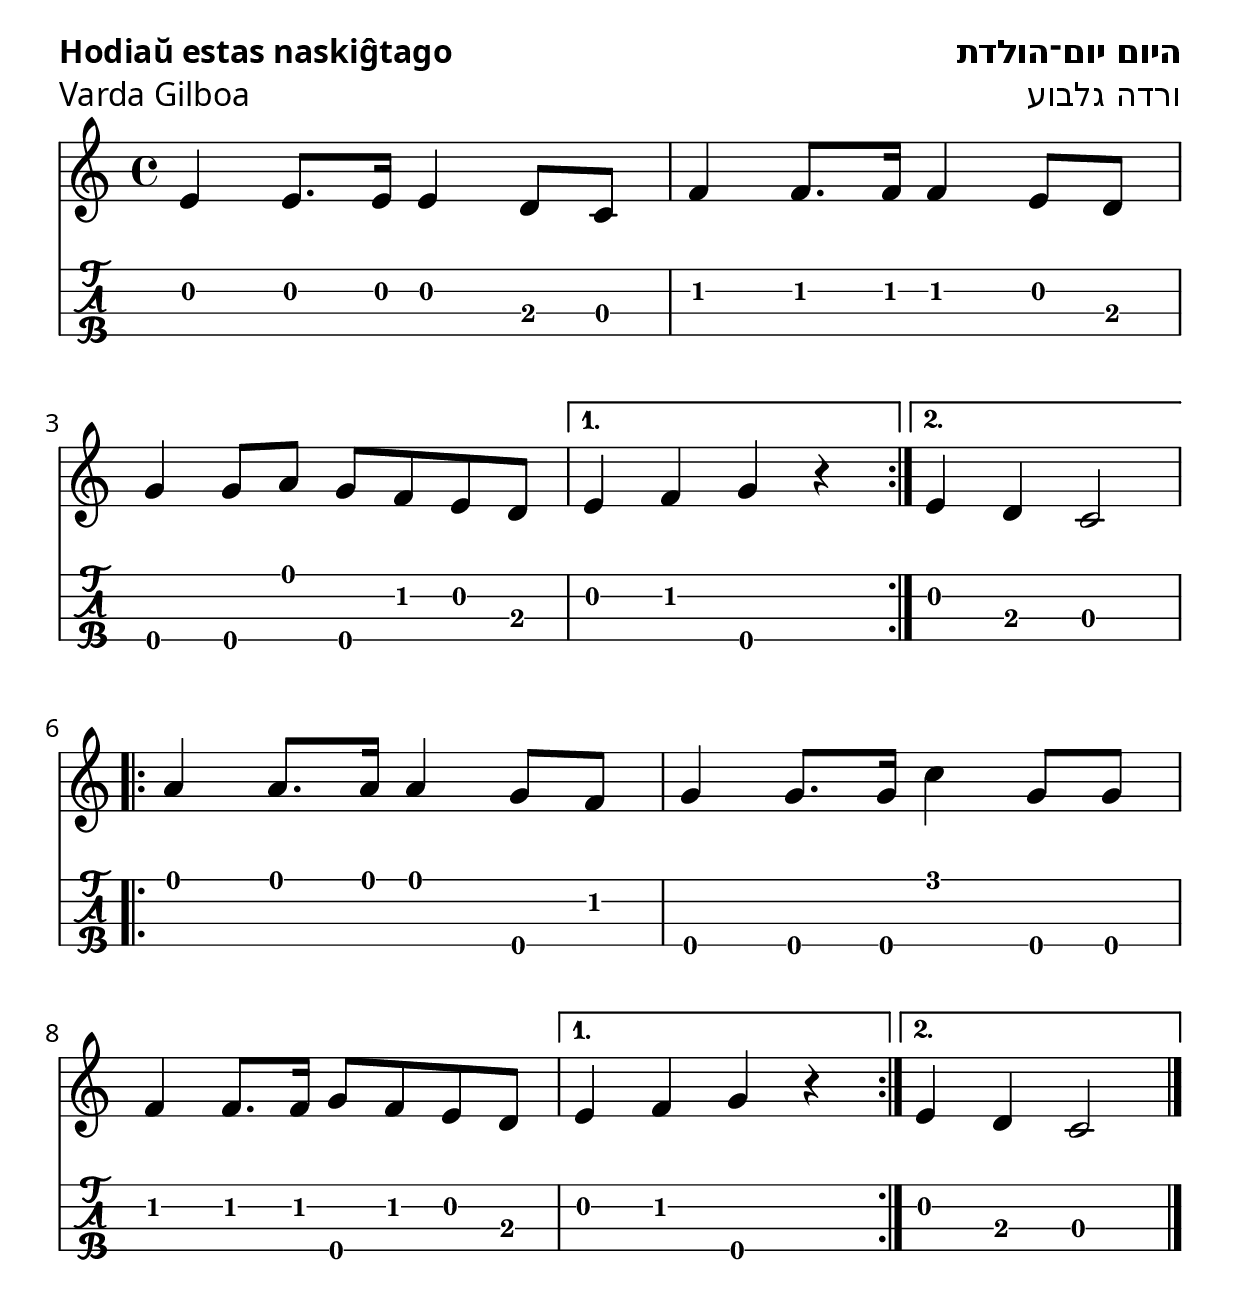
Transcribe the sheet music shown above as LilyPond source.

\include "../ĉiea.ly"

\header {
  titolo       = ""
  titolo-he    = "היום יום־הולדת"
  titolo-eo    = "Hodiaŭ estas naskiĝtago"
  komponisto    = ""
  komponisto-he = "ורדה גלבוע"
  komponisto-eo = "Varda Gilboa"
  ikono      = "🎈"
}

\include "../titolo.ly"

melodio = {
  \key c \major
  \time 4/4
  \repeat volta 2 {
	<e\2>4 <e\2>8. <e\2>16 <e\2>4 <d\3>8 <c\3>8 |
	<f\2>4 <f\2>8. <f\2>16 <f\2>4 <e\2>8 <d\3>8 |
	<g\4>4 <g\4>8 <a\1>8 <g\4>8 <f\2>8 <e\2>8 <d\3>8 |
  }
  \alternative {
	{ <e\2>4 <f\2>4 <g\4>4 r4 | }
	{ <e\2>4 <d\3>4 <c\3>2 | }
  }\break
  \repeat volta 2 {
	<a\1>4 <a\1>8. <a\1>16 <a\1>4 <g\4>8 <f\2>8 |
	<g\4>4 <g\4>8. <g\4>16 <c'\1>4 <g\4>8 <g\4>8 |
	<f\2>4 <f\2>8. <f\2>16 <g\4>8 <f\2>8 <e\2>8 <d\3>8 |
  }
  \alternative {
	{ <e\2>4 <f\2>4 <g\4>4 r4 | }
	{ <e\2>4 <d\3>4 <c\3>2 | }
  }
  \bar "|."
}


\include "../muziko.ly"
